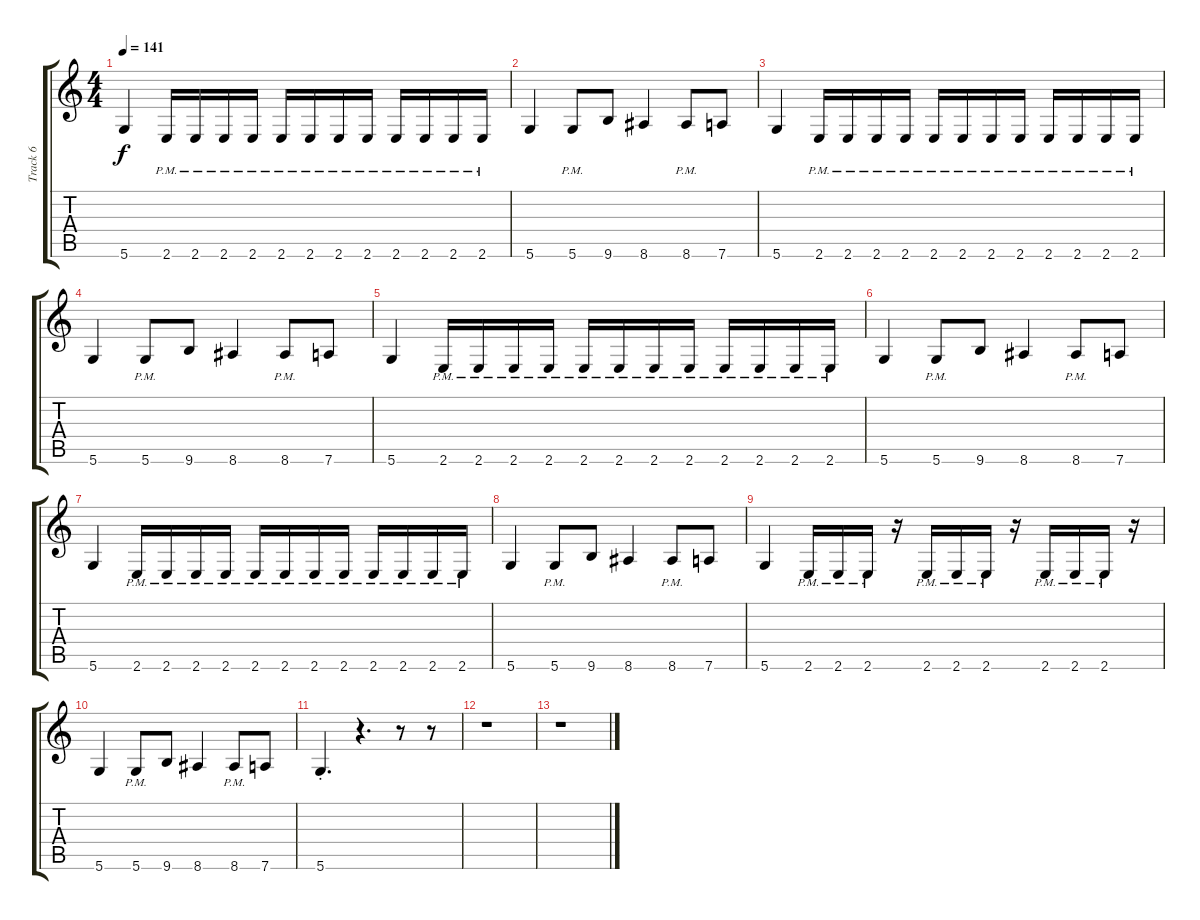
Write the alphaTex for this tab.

\track ("Track 6" "Track 6") {instrument distortionguitar}
\staff {score tabs}
\tuning (E4 B3 G3 D3 A2 D2) {hide}
\ts (4 4)
\tempo 141
\clef g2
\ks c
5.6.4{dy f} 2.6{pm}.16 2.6{pm}.16 2.6{pm}.16 2.6{pm}.16 2.6{pm}.16 2.6{pm}.16 2.6{pm}.16 2.6{pm}.16 2.6{pm}.16 2.6{pm}.16 2.6{pm}.16 2.6{pm}.16 |
5.6.4 5.6{pm}.8 9.6.8 8.6.4 8.6{pm}.8 7.6.8 |
5.6.4 2.6{pm}.16 2.6{pm}.16 2.6{pm}.16 2.6{pm}.16 2.6{pm}.16 2.6{pm}.16 2.6{pm}.16 2.6{pm}.16 2.6{pm}.16 2.6{pm}.16 2.6{pm}.16 2.6{pm}.16 |
5.6.4 5.6{pm}.8 9.6.8 8.6.4 8.6{pm}.8 7.6.8 |
5.6.4 2.6{pm}.16 2.6{pm}.16 2.6{pm}.16 2.6{pm}.16 2.6{pm}.16 2.6{pm}.16 2.6{pm}.16 2.6{pm}.16 2.6{pm}.16 2.6{pm}.16 2.6{pm}.16 2.6{pm}.16 |
5.6.4 5.6{pm}.8 9.6.8 8.6.4 8.6{pm}.8 7.6.8 |
5.6.4 2.6{pm}.16 2.6{pm}.16 2.6{pm}.16 2.6{pm}.16 2.6{pm}.16 2.6{pm}.16 2.6{pm}.16 2.6{pm}.16 2.6{pm}.16 2.6{pm}.16 2.6{pm}.16 2.6{pm}.16 |
5.6.4 5.6{pm}.8 9.6.8 8.6.4 8.6{pm}.8 7.6.8 |
5.6.4 2.6{pm}.16 2.6{pm}.16 2.6{pm}.16 r.16 2.6{pm}.16 2.6{pm}.16 2.6{pm}.16 r.16 2.6{pm}.16 2.6{pm}.16 2.6{pm}.16 r.16 |
5.6.4 5.6{pm}.8 9.6.8 8.6.4 8.6{pm}.8 7.6.8 |
5.6{st}.4{d} r.4{d} r.8 r.8 |
r.1 |
r.1
